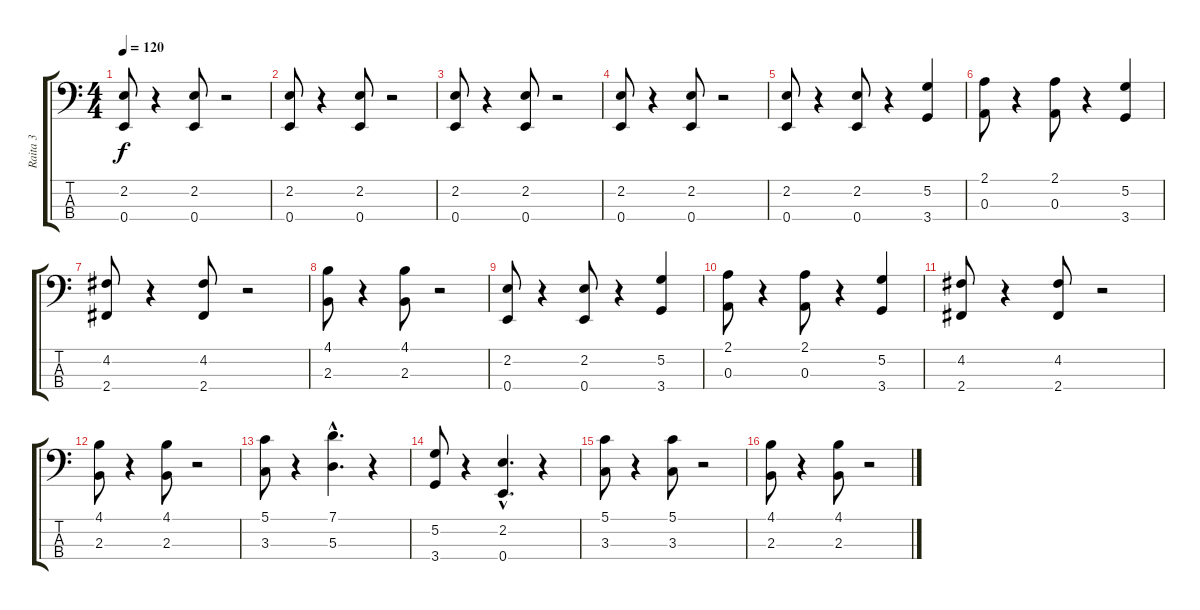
\track ("Raita 3" "Raita 3") {instrument electricbasspick}
\staff {score tabs}
\tuning (G2 D2 A1 E1) {hide}
\ts (4 4)
\tempo 120
\clef f4
\ks c
(2.2 0.4).8{dy f instrument electricbasspick} r.4 (2.2 0.4).8 r.2 |
(2.2 0.4).8 r.4 (2.2 0.4).8 r.2 |
(2.2 0.4).8 r.4 (2.2 0.4).8 r.2 |
(2.2 0.4).8 r.4 (2.2 0.4).8 r.2 |
(2.2 0.4).8 r.4 (2.2 0.4).8 r.4 (5.2 3.4).4 |
(2.1 0.3).8 r.4 (2.1 0.3).8 r.4 (5.2 3.4).4 |
(4.2 2.4).8 r.4 (4.2 2.4).8 r.2 |
(4.1 2.3).8 r.4 (4.1 2.3).8 r.2 |
(2.2 0.4).8 r.4 (2.2 0.4).8 r.4 (5.2 3.4).4 |
(2.1 0.3).8 r.4 (2.1 0.3).8 r.4 (5.2 3.4).4 |
(4.2 2.4).8 r.4 (4.2 2.4).8 r.2 |
(4.1 2.3).8 r.4 (4.1 2.3).8 r.2 |
(5.1 3.3).8 r.4 (7.1{hac} 5.3{hac}).4{d} r.4 |
(5.2 3.4).8 r.4 (2.2{hac} 0.4{hac}).4{d} r.4 |
(5.1 3.3).8 r.4 (5.1 3.3).8 r.2 |
(4.1 2.3).8 r.4 (4.1 2.3).8 r.2
